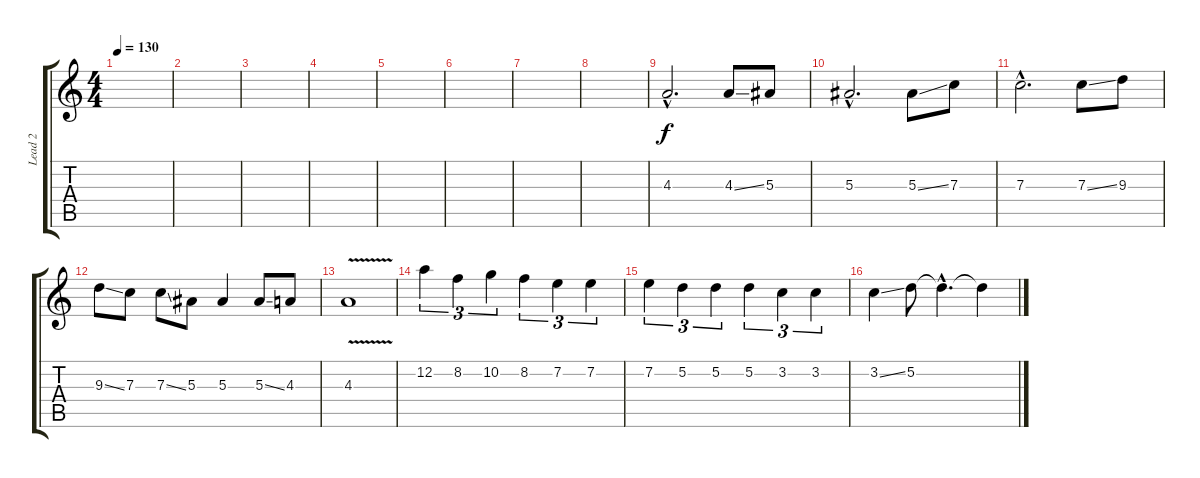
\track ("Lead 2" "Lead 2") {instrument distortionguitar}
\staff {score tabs}
\tuning (D4 A3 F3 C3 G2 D2) {hide}
\ts (4 4)
\tempo 130
\tempo 165
\tempo 130
\clef g2
\ks c
|
|
|
|
|
|
|
|
4.3{hac}.2{d} 4.3{ss}.8 5.3.8 |
5.3{hac}.2{d} 5.3{ss}.8 7.3.8 |
7.3{hac}.2{d} 7.3{ss}.8 9.3.8 |
9.3{ss}.8 7.3.8 7.3{ss}.8 5.3.8 5.3.4 5.3{ss}.8 4.3.8 |
4.3{v}.1 |
12.2.4{tu (3 2)} 8.2.4{tu (3 2)} 10.2.4{tu (3 2)} 8.2.4{tu (3 2)} 7.2.4{tu (3 2)} 7.2.4{tu (3 2)} |
7.2.4{tu (3 2)} 5.2.4{tu (3 2)} 5.2.4{tu (3 2)} 5.2.4{tu (3 2)} 3.2.4{tu (3 2)} 3.2.4{tu (3 2)} |
3.2{ss}.4 5.2.8 5.2{hac t}.4{d} 5.2{t}.4
